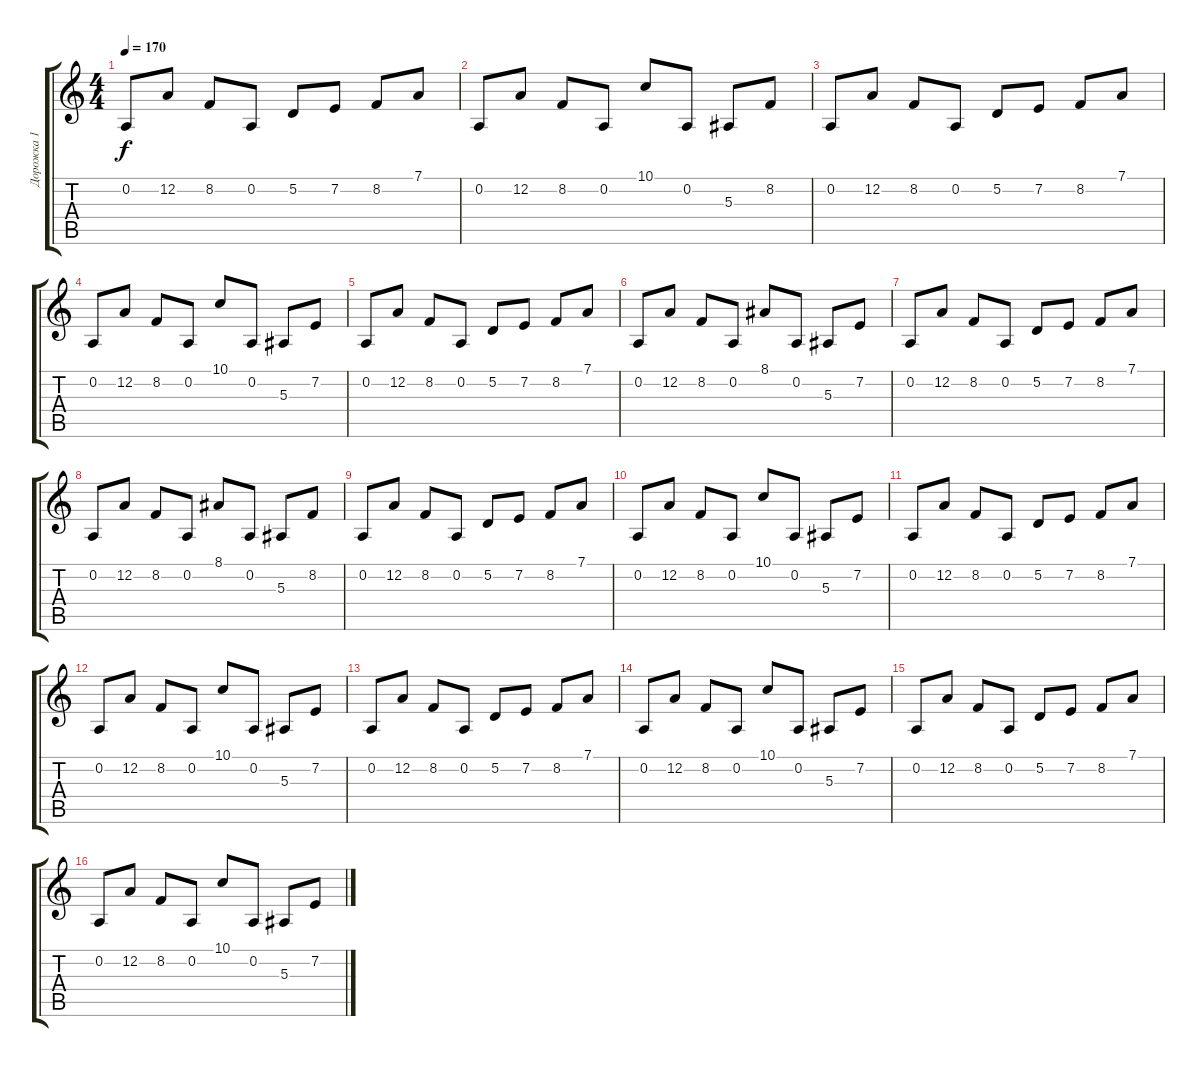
\track ("Дорожка 1" "Дорожка 1") {instrument pizzicatostrings}
\staff {score tabs}
\tuning (D4 A3 F3 C3 G2 D2) {hide}
\ts (4 4)
\tempo 170
\clef g2
\ks c
0.2.8{dy f instrument pizzicatostrings} 12.2.8 8.2.8 0.2.8 5.2.8 7.2.8 8.2.8 7.1.8 |
0.2.8 12.2.8 8.2.8 0.2.8 10.1.8 0.2.8 5.3.8 8.2.8 |
0.2.8 12.2.8 8.2.8 0.2.8 5.2.8 7.2.8 8.2.8 7.1.8 |
0.2.8 12.2.8 8.2.8 0.2.8 10.1.8 0.2.8 5.3.8 7.2.8 |
0.2.8 12.2.8 8.2.8 0.2.8 5.2.8 7.2.8 8.2.8 7.1.8 |
0.2.8 12.2.8 8.2.8 0.2.8 8.1.8 0.2.8 5.3.8 7.2.8 |
0.2.8 12.2.8 8.2.8 0.2.8 5.2.8 7.2.8 8.2.8 7.1.8 |
0.2.8 12.2.8 8.2.8 0.2.8 8.1.8 0.2.8 5.3.8 8.2.8 |
0.2.8 12.2.8 8.2.8 0.2.8 5.2.8 7.2.8 8.2.8 7.1.8 |
0.2.8 12.2.8 8.2.8 0.2.8 10.1.8 0.2.8 5.3.8 7.2.8 |
0.2.8 12.2.8 8.2.8 0.2.8 5.2.8 7.2.8 8.2.8 7.1.8 |
0.2.8 12.2.8 8.2.8 0.2.8 10.1.8 0.2.8 5.3.8 7.2.8 |
0.2.8 12.2.8 8.2.8 0.2.8 5.2.8 7.2.8 8.2.8 7.1.8 |
0.2.8 12.2.8 8.2.8 0.2.8 10.1.8 0.2.8 5.3.8 7.2.8 |
0.2.8 12.2.8 8.2.8 0.2.8 5.2.8 7.2.8 8.2.8 7.1.8 |
0.2.8 12.2.8 8.2.8 0.2.8 10.1.8 0.2.8 5.3.8 7.2.8
